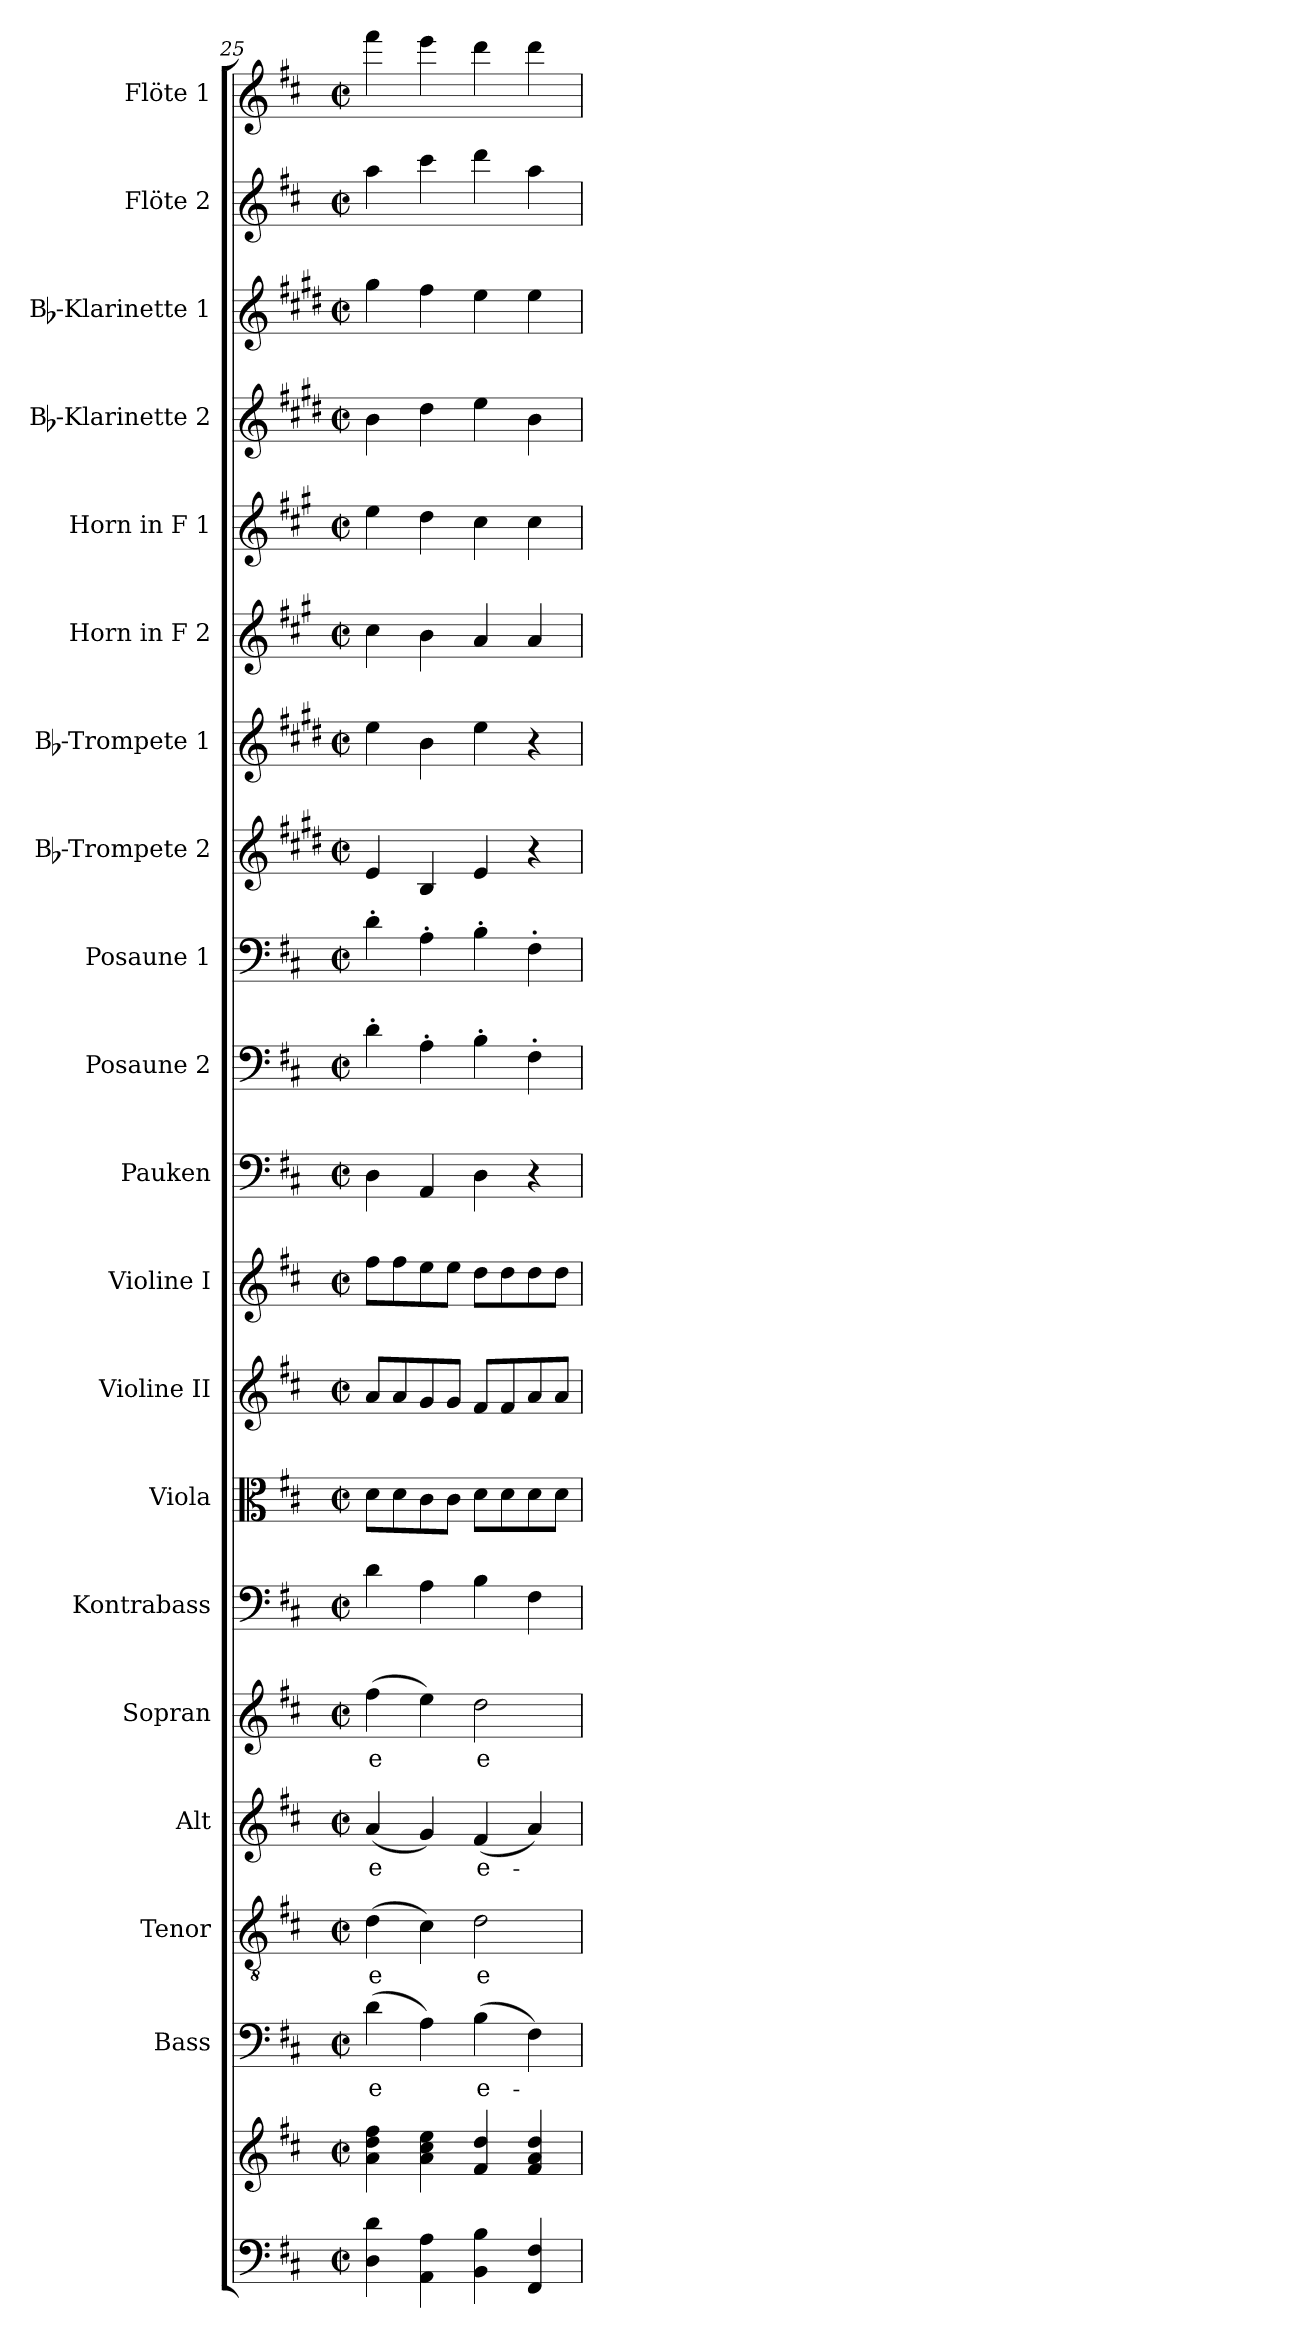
**kern	**kern	**kern	**text	**kern	**text	**kern	**text	**kern	**text	**kern	**kern	**kern	**kern	**kern	**kern	**kern	**kern	**kern	**kern	**kern	**kern	**kern	**kern	**kern
*part20	*part20	*part19	*part19	*part18	*part18	*part17	*part17	*part16	*part16	*part15	*part14	*part13	*part12	*part11	*part10	*part9	*part8	*part7	*part6	*part5	*part4	*part3	*part2	*part1
*staff21	*staff20	*staff19	*staff19	*staff18	*staff18	*staff17	*staff17	*staff16	*staff16	*staff15	*staff14	*staff13	*staff12	*staff11	*staff10	*staff9	*staff8	*staff7	*staff6	*staff5	*staff4	*staff3	*staff2	*staff1
*	*	*I"Bass	*	*I"Tenor	*	*I"Alt	*	*I"Sopran	*	*I"Kontrabass	*I"Viola	*I"Violine II	*I"Violine I	*I"Pauken	*I"Posaune 2	*I"Posaune 1	*I"Bb-Trompete 2	*I"Bb-Trompete 1	*I"Horn in F 2	*I"Horn in F 1	*I"Bb-Klarinette 2	*I"Bb-Klarinette 1	*I"Flöte 2	*I"Flöte 1
*	*	*I'B.	*	*I'T.	*	*I'A.	*	*I'S.	*	*I'Kb.	*I'Vla.	*I'Vl. II	*I'Vl. I	*I'Pk.	*I'Pos. 2	*I'Pos. 1	*I'Bb Trp. 2	*I'Bb Trp. 1	*	*	*I'Bb Kl. 2	*I'Bb Kl. 1	*I'Fl. 2	*I'Fl. 1
*clefF4	*clefG2	*clefF4	*	*clefGv2	*	*clefG2	*	*clefG2	*	*clefF4	*clefC3	*clefG2	*clefG2	*clefF4	*clefF4	*clefF4	*clefG2	*clefG2	*clefG2	*clefG2	*clefG2	*clefG2	*clefG2	*clefG2
*	*	*	*	*	*	*	*	*	*	*ITrd7c12	*	*	*	*	*	*	*ITrd1c2	*ITrd1c2	*ITrd4c7	*ITrd4c7	*ITrd1c2	*ITrd1c2	*	*
*k[f#c#]	*k[f#c#]	*k[f#c#]	*	*k[f#c#]	*	*k[f#c#]	*	*k[f#c#]	*	*k[f#c#]	*k[f#c#]	*k[f#c#]	*k[f#c#]	*k[f#c#]	*k[f#c#]	*k[f#c#]	*k[f#c#]	*k[f#c#]	*k[f#c#]	*k[f#c#]	*k[f#c#]	*k[f#c#]	*k[f#c#]	*k[f#c#]
*D:	*D:	*D:	*	*D:	*	*D:	*	*D:	*	*D:	*D:	*D:	*D:	*D:	*D:	*D:	*D:	*D:	*D:	*D:	*D:	*D:	*D:	*D:
*M2/2	*M2/2	*M2/2	*	*M2/2	*	*M2/2	*	*M2/2	*	*M2/2	*M2/2	*M2/2	*M2/2	*M2/2	*M2/2	*M2/2	*M2/2	*M2/2	*M2/2	*M2/2	*M2/2	*M2/2	*M2/2	*M2/2
*met(c|)	*met(c|)	*met(c|)	*	*met(c|)	*	*met(c|)	*	*met(c|)	*	*met(c|)	*met(c|)	*met(c|)	*met(c|)	*met(c|)	*met(c|)	*met(c|)	*met(c|)	*met(c|)	*met(c|)	*met(c|)	*met(c|)	*met(c|)	*met(c|)	*met(c|)
=25	=25	=25	=25	=25	=25	=25	=25	=25	=25	=25	=25	=25	=25	=25	=25	=25	=25	=25	=25	=25	=25	=25	=25	=25
!	!	!	!LO:LY:b	!	!LO:LY:b	!	!LO:LY:b	!	!LO:LY:b	!	!	!	!	!	!	!	!	!	!	!	!	!	!	!
4D\ 4d\	4a\ 4dd\ 4ff#\	(>4d\	-e	(>4d\	-e	(<4a/	-e	(>4ff#\	-e	4D\	8d\L	8a/L	8ff#\L	4D\	4d'>\	4d'>\	4d/	4dd\	4f#\	4a\	4a\	4ff#\	4aa\	4fff#\
.	.	.	.	.	.	.	.	.	.	.	8d\	8a/	8ff#\	.	.	.	.	.	.	.	.	.	.	.
4AA\ 4A\	4a\ 4cc#\ 4ee\	4A\)	.	4c#\)	.	4g/)	.	4ee\)	.	4AA\	8c#\	8g/	8ee\	4AA/	4A'>\	4A'>\	4A/	4a\	4e\	4g\	4cc#\	4ee\	4ccc#\	4eee\
.	.	.	.	.	.	.	.	.	.	.	8c#\J	8g/J	8ee\J	.	.	.	.	.	.	.	.	.	.	.
!	!	!	!LO:LY:b	!	!LO:LY:b	!	!LO:LY:b	!	!LO:LY:b	!	!	!	!	!	!	!	!	!	!	!	!	!	!	!
4BB\ 4B\	4f#/ 4dd/	(>4B\	e-	2d\	e-	(<4f#/	e-	2dd\	e-	4BB\	8d\L	8f#/L	8dd\L	4D\	4B'>\	4B'>\	4d/	4dd\	4d/	4f#\	4dd\	4dd\	4ddd\	4ddd\
.	.	.	.	.	.	.	.	.	.	.	8d\	8f#/	8dd\	.	.	.	.	.	.	.	.	.	.	.
4FF#/ 4F#/	4f#/ 4a/ 4dd/	4F#\)	.	.	.	4a/)	.	.	.	4FF#\	8d\	8a/	8dd\	4r	4F#'>\	4F#'>\	4r	4r	4d/	4f#\	4a\	4dd\	4aa\	4ddd\
.	.	.	.	.	.	.	.	.	.	.	8d\J	8a/J	8dd\J	.	.	.	.	.	.	.	.	.	.	.
=	=	=	=	=	=	=	=	=	=	=	=	=	=	=	=	=	=	=	=	=	=	=	=	=
*-	*-	*-	*-	*-	*-	*-	*-	*-	*-	*-	*-	*-	*-	*-	*-	*-	*-	*-	*-	*-	*-	*-	*-	*-
